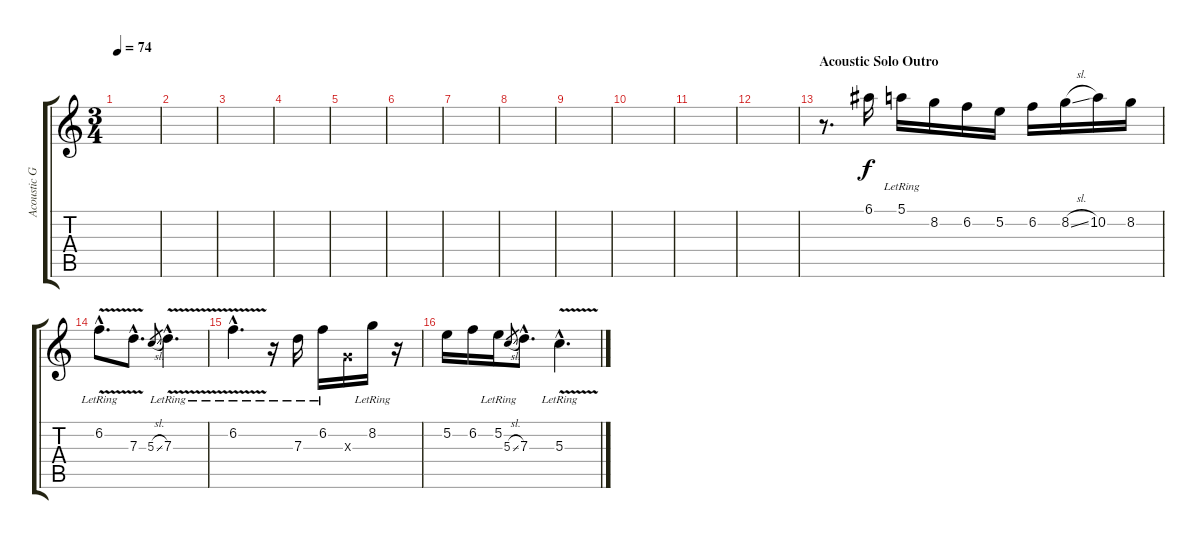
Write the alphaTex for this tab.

\track ("Acoustic Guitar" "Acoustic G") {instrument acousticguitarsteel}
\staff {score tabs}
\tuning (E4 B3 G3 D3 A2 D2) {hide}
\ts (3 4)
\tempo 74
\clef g2
\ks c
|
|
|
|
|
|
|
|
|
|
|
|
\section ("" "Acoustic Solo Outro")
r.8{d instrument acousticguitarsteel} 6.1.16 5.1{lr}.16 8.2.16 6.2.16 5.2.16 6.2.16 8.2{sl}.16 10.2.16 8.2.16 |
6.2{v hac lr}.8{d} 7.3{v hac}.8{d} 5.3{sl}.8{gr} 7.3{v hac lr}.4{d} |
6.2{v hac lr}.4{d} r.16 7.3{lr}.16 6.2{lr}.16 0.3{x}.16 8.2{lr}.16 r.16 |
5.2.16 6.2.16 5.2{lr}.16 5.3{sl}.8{gr} 7.3{hac}.8{d} 5.3{v hac lr}.4{d}
